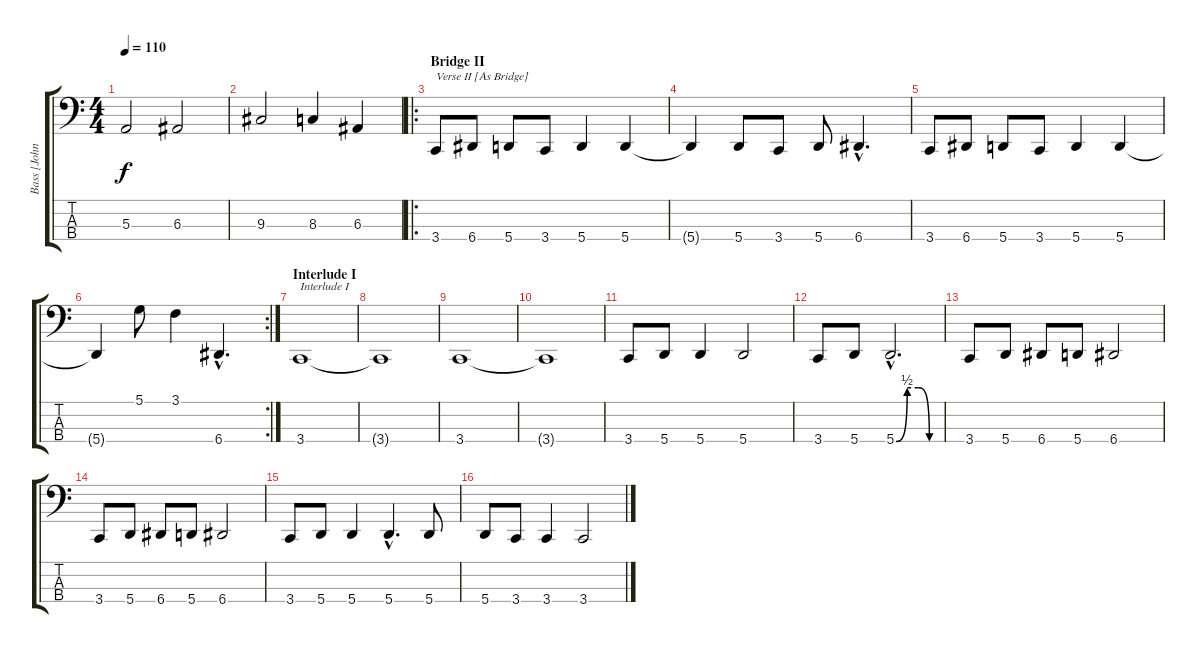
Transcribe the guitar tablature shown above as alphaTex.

\track ("Bass [John Vesano]" "Bass [John") {instrument electricbasspick}
\staff {score tabs}
\tuning (D2 A1 E1 A0) {hide}
\ts (4 4)
\tempo 110
\clef f4
\ks c
5.3.2{dy f} 6.3.2 |
9.3.2 8.3.4 6.3.4 |
\ro
\section ("" "Bridge II")
3.4.8{txt "Verse II [As Bridge]"} 6.4.8 5.4.8 3.4.8 5.4.4 5.4.4 |
5.4{t}.4 5.4.8 3.4.8 5.4.8 6.4{hac}.4{d} |
3.4.8 6.4.8 5.4.8 3.4.8 5.4.4 5.4.4 |
\rc 2
5.4{t}.4 5.1.8 3.1.4 6.4{hac}.4{d} |
\section ("" "Interlude I")
3.4.1{txt "Interlude I"} |
3.4{t}.1 |
3.4.1 |
3.4{t}.1 |
3.4.8 5.4.8 5.4.4 5.4.2 |
3.4.8 5.4.8 5.4{be (custom 0 0 15 2 30 2 45 0 60 0) hac}.2{d} |
3.4.8 5.4.8 6.4.8 5.4.8 6.4.2 |
3.4.8 5.4.8 6.4.8 5.4.8 6.4.2 |
3.4.8 5.4.8 5.4.4 5.4{hac}.4{d} 5.4.8 |
5.4.8 3.4.8 3.4.4 3.4.2
